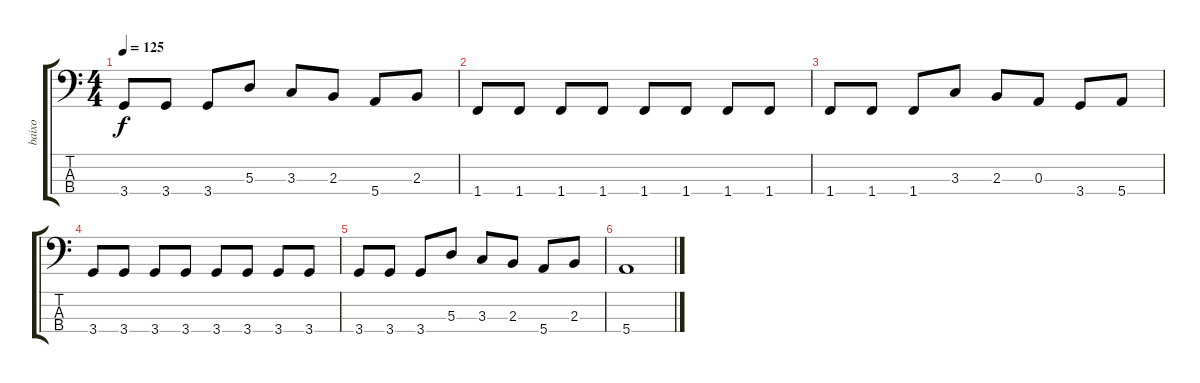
\track ("baixo" "baixo") {instrument electricbassfinger}
\staff {score tabs}
\tuning (G2 D2 A1 E1) {hide}
\ts (4 4)
\tempo 125
\clef f4
\ks c
3.4.8{dy f} 3.4.8 3.4.8 5.3.8 3.3.8 2.3.8 5.4.8 2.3.8 |
1.4.8 1.4.8 1.4.8 1.4.8 1.4.8 1.4.8 1.4.8 1.4.8 |
1.4.8 1.4.8 1.4.8 3.3.8 2.3.8 0.3.8 3.4.8 5.4.8 |
3.4.8 3.4.8 3.4.8 3.4.8 3.4.8 3.4.8 3.4.8 3.4.8 |
3.4.8 3.4.8 3.4.8 5.3.8 3.3.8 2.3.8 5.4.8 2.3.8 |
5.4.1
